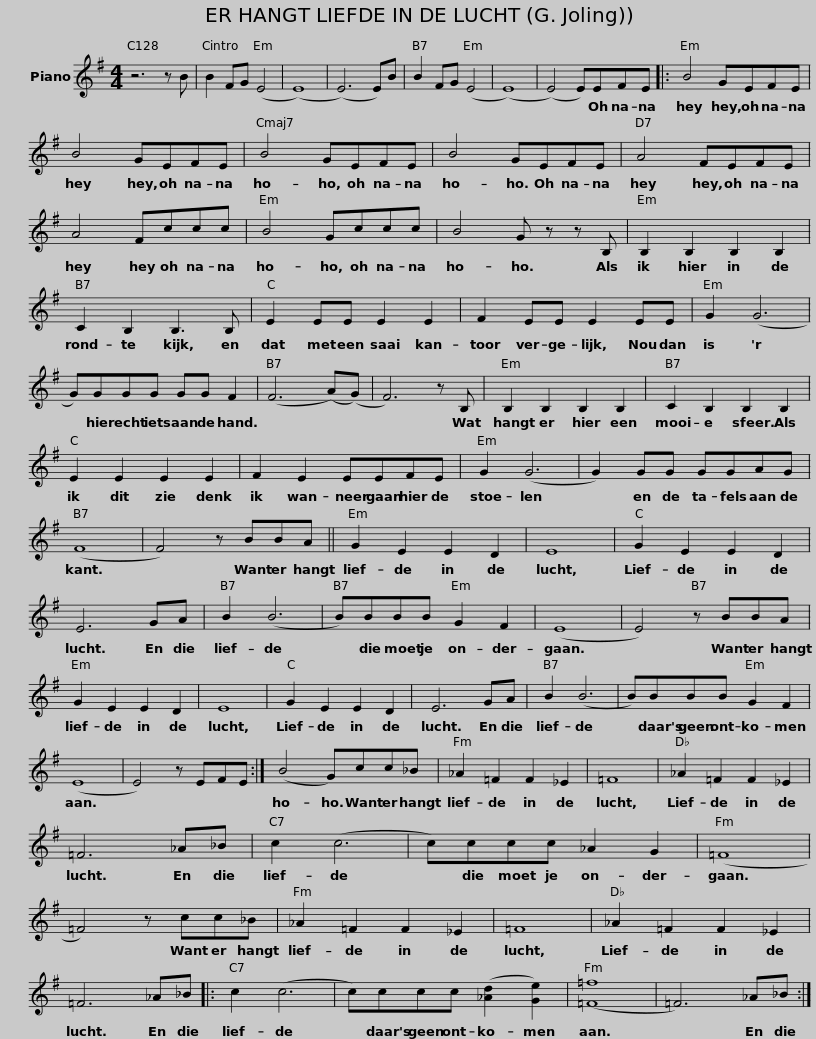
X:1
L:1/8
M:4/4
I:linebreak $
K:G
V:1 treble
V:1
 z6 z B | B2 FG (E4 | (E8) | (E6) E)B | B2 FG (E4 | %5
 (E8) |$ (E4) E)EFE |: B4 GEFE | B4 GEFE |$ B4 GEFE | %10
 B4 GEFE | A4 FEFE |$ A4 Fccc | B4 Gccc | B4 G z z B, |$ %15
 B,2 B,2 B,2 B,2 | C2 B,2 B,3 B, | E2 EE E2 E2 |$ F2 EE E2 EE | G2 (G6 |$ %20
 G)GGG GG F2 | (F6 (A)(G) | F6) z B, |$ B,2 B,2 B,2 B,2 | C2 B,2 B,2 B,2 | %25
 E2 E2 E2 E2 |$ F2 E2 EEFE | G2 (G6 |$ G2) GG GGAG | (F8 | %30
 F4) z BBA ||$ G2 E2 E2 D2 | E8 | G2 E2 E2 D2 | E6 GA | %35
 B2 (B6 |$ B)BBB G2 F2 | (E8 | E4) z BBA |$ G2 E2 E2 D2 | %40
 E8 | G2 E2 E2 D2 | E6 GA | B2 (B6 |$ B)BBB G2 F2 | %45
 (E8 | E4) z EFE :|$ (B4 G)cc_B | _A2 =F2 F2 _E2 | =F8 | %50
 _A2 =F2 F2 _E2 |$ =F6 _A_B | c2 (c6 | c)ccc _A2 G2 | (=F8 |$ %55
 =F4) z cc_B | _A2 =F2 F2 _E2 | =F8 | _A2 =F2 F2 _E2 |$ =F6 _A_B |: %60
 c2 (c6 | c)ccc ([_Ad]2 [Ge]2) | ([=F=f]8 |$ =F6) _A_B :| %64
